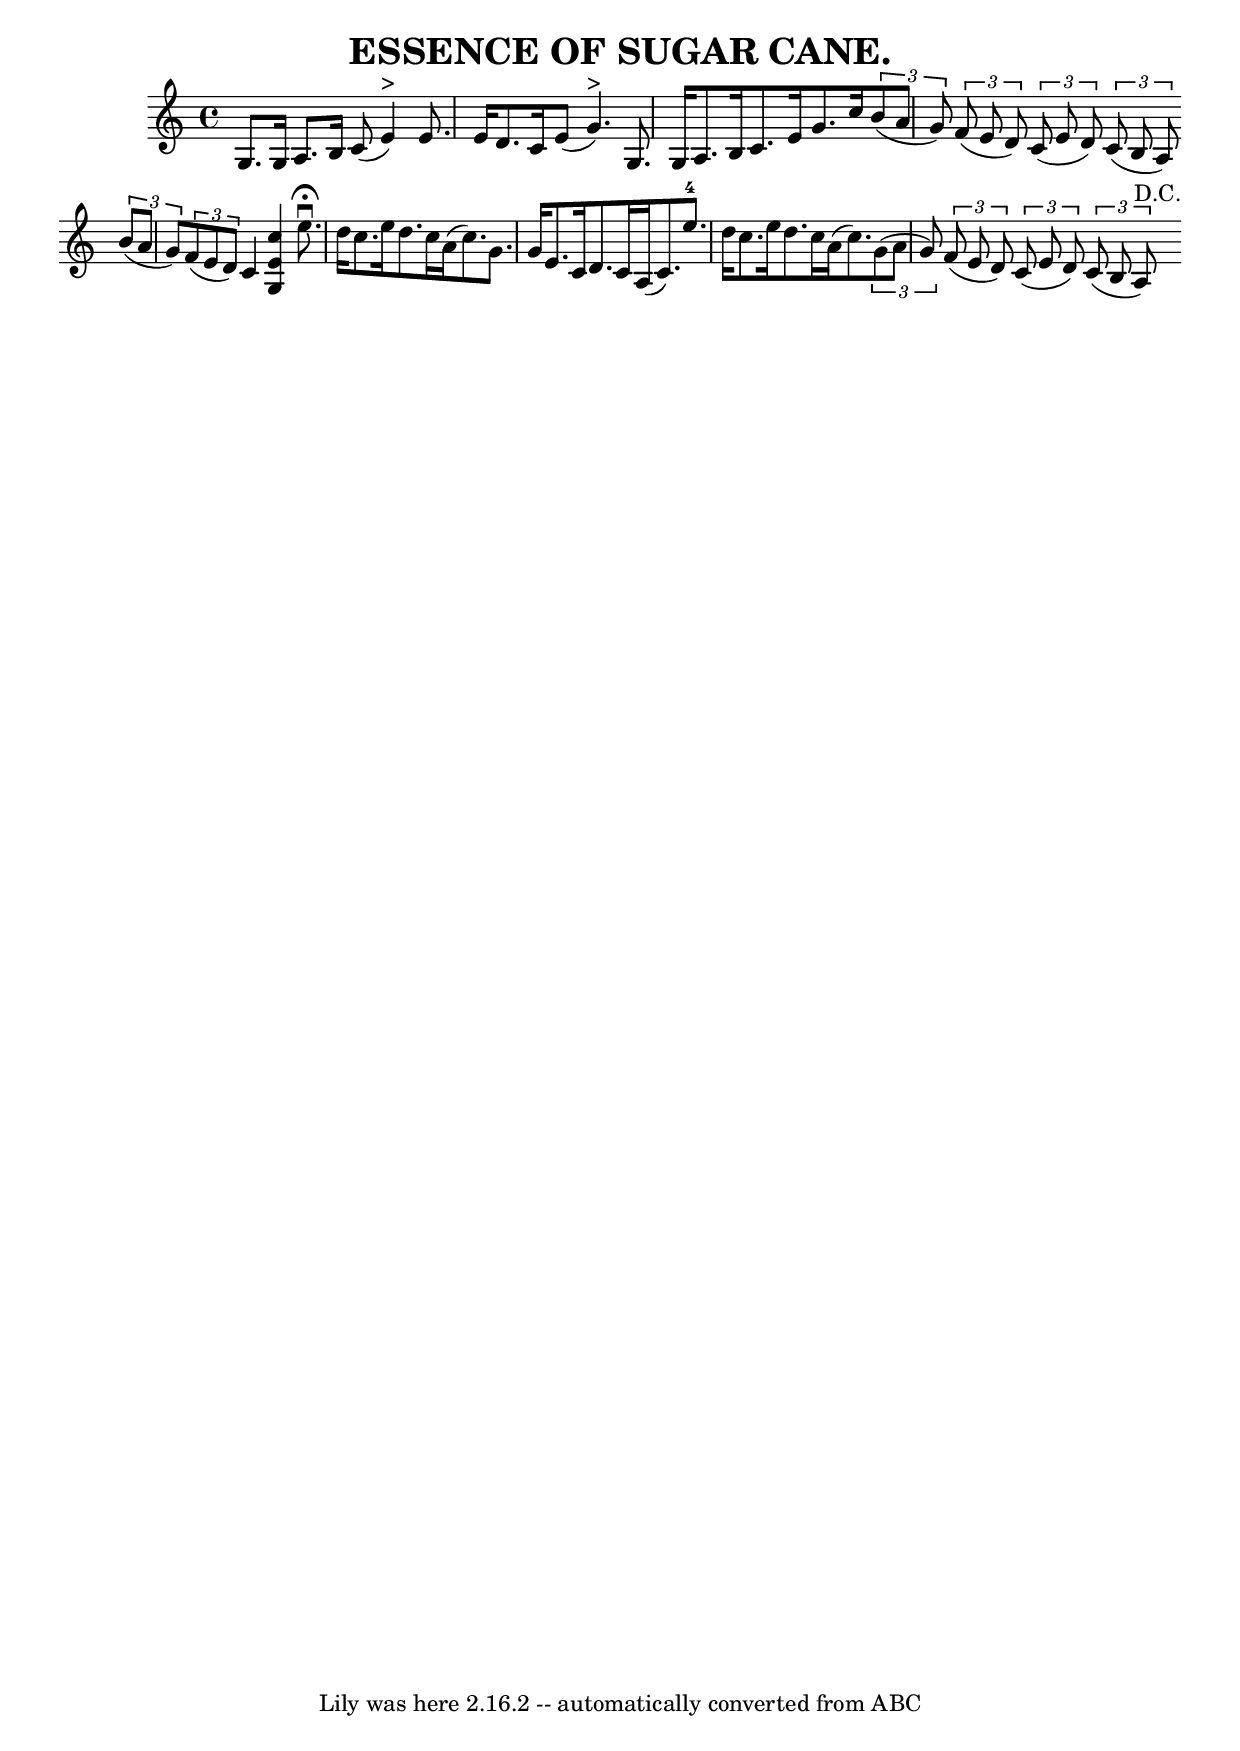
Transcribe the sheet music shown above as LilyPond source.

\version "2.16.2"
\include "Mammoth.ily"
\header {
  %% book = "Coles pg. 24.3"
  crossRefNumber = "19"
  footnotes = ""
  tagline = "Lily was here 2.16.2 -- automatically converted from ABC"
  title = "ESSENCE OF SUGAR CANE."

}
voicedefault =  {


  \override Staff.TimeSignature #'style = #'C
  \time 4/4    \key c \major g8. g16 a8. b16 c'8 (e'4^">")    |
  e'8. e'16 d'8. c'16 e'8 (g'4.^">") |
  g8. g16 a8. b16 c'8. e'16 g'8. c''16   |
  \times 2/3 { 
    b'8 (a'8 g'8) 
 }   \times 2/3 { f'8 (e'8 d'8) 
		 }   
  \times 2/3 { c'8 (e'8 d'8) 
	 }   \times 2/3 { c'8 (b8 a8)  			 }    \bar ":  |"   \times 2/3 { b'8 (a'8 g'8) 
							 }   \times 2/3 { f'8 ( 									  e'8 d'8)  					} c'4  << c''4 e'4 g4   >>   \bar "|."     \bar "  |:"      e''8.^\fermata^\downbow d''16 c''8. e''16 d''8. c''16 a'16 ( c''8.)   |
  g'8. g'16 e'8. c'16 d'8. c'16 a16 ( c'8.)  |
  e''8.-4 d''16 c''8. e''16 d''8. c''16 a'16 (c''8.)  |
  \times 2/3 { g'8 (a'8 g'8) 
	 }   
  \times 2/3 { f'8 (e'8 d'8) 
	 }   \times 2/3 { c'8 (e'8 d'8) 
 			 }   \times 2/3 { c'8 (b8 a8^"D.C.")  					 } \bar ":  |"   

}

\score{
  <<

    \context Staff="default"
    {
      \voicedefault 
      
 }

  >>
  \layout {
    
 }
  \midi {
 }

}
